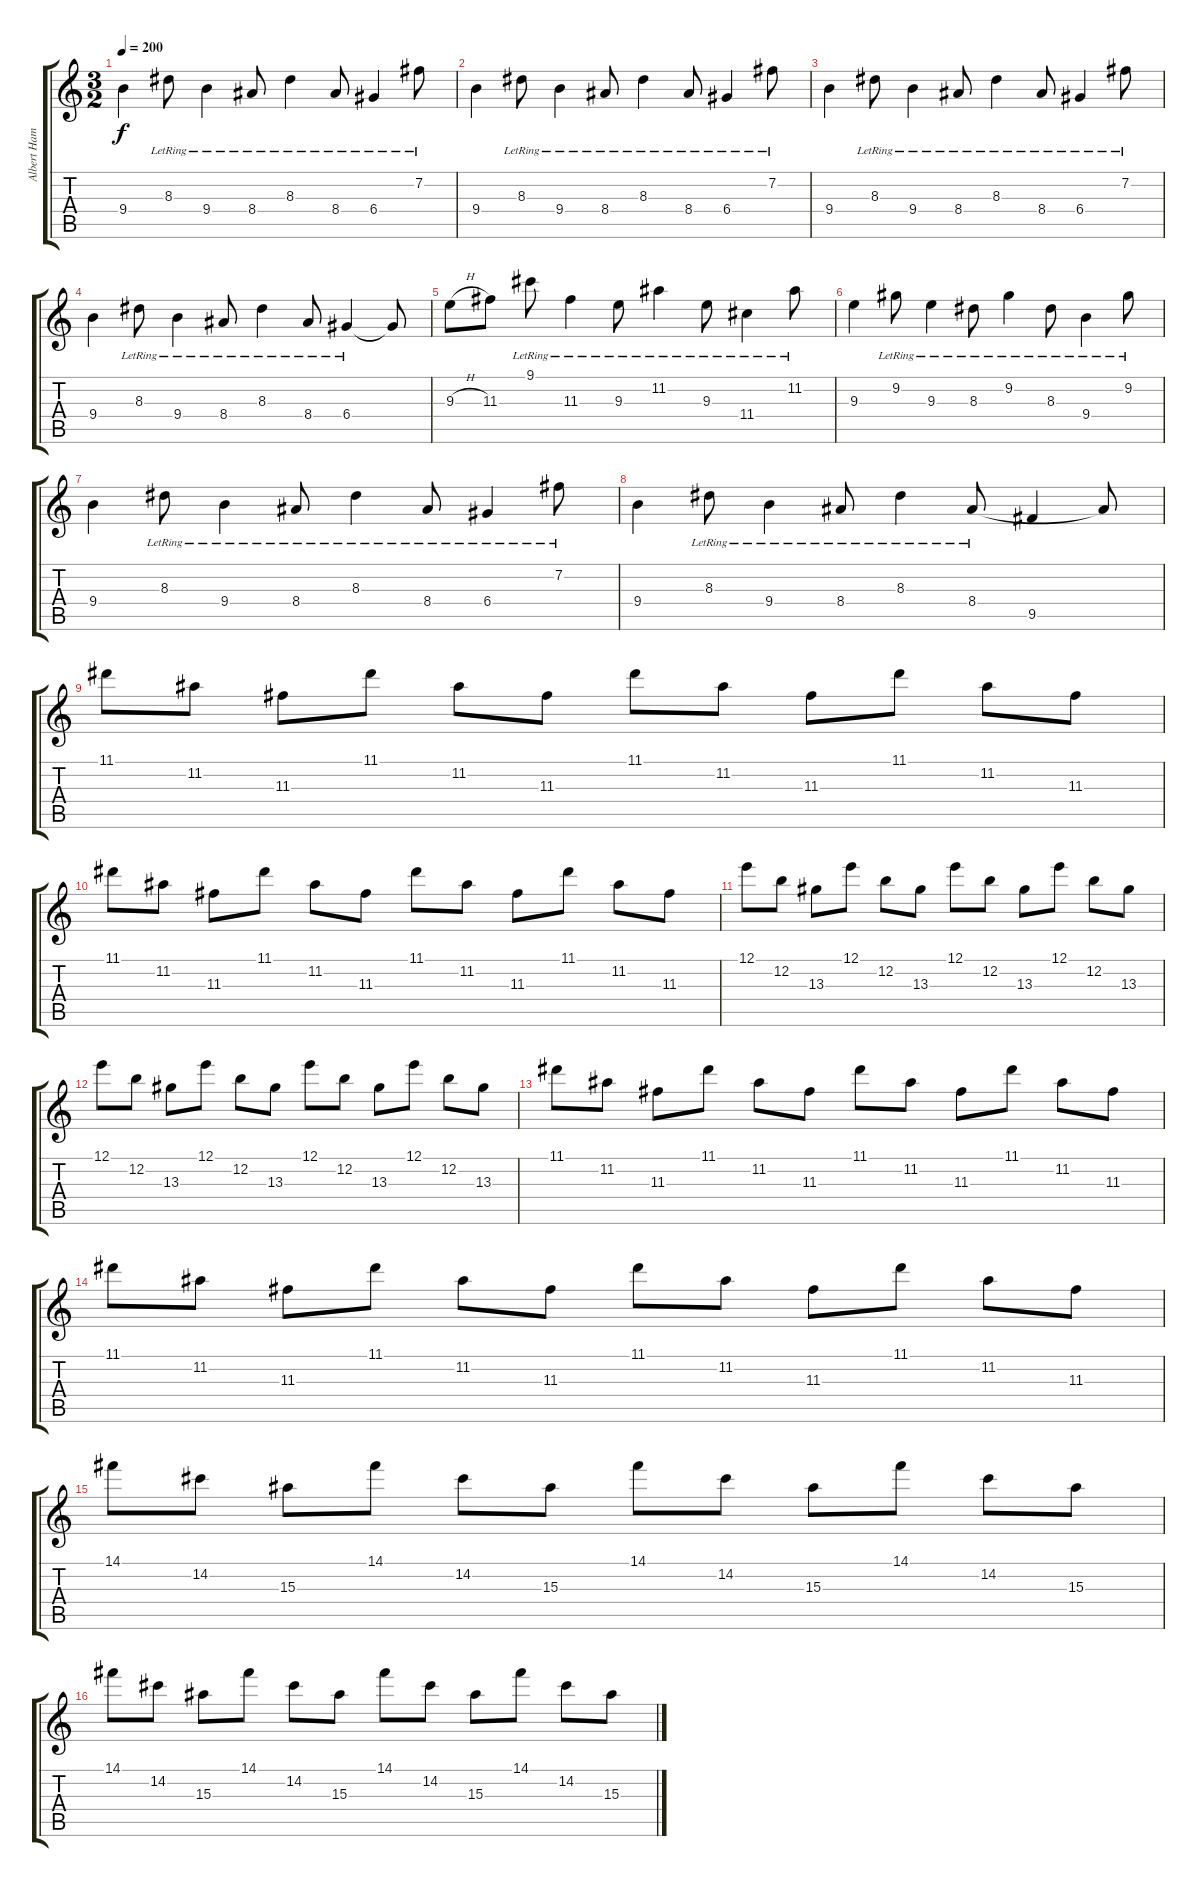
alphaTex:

\track ("Albert Hammond Jr." "Albert Ham") {instrument electricguitarjazz}
\staff {score tabs}
\tuning (E4 B3 G3 D3 A2 E2) {hide}
\ts (3 2)
\tempo 200
\clef g2
\ks c
9.4.4{dy f} 8.3{lr}.8 9.4{lr}.4 8.4{lr}.8 8.3{lr}.4 8.4{lr}.8 6.4{lr}.4 7.2{lr}.8 |
9.4.4 8.3{lr}.8 9.4{lr}.4 8.4{lr}.8 8.3{lr}.4 8.4{lr}.8 6.4{lr}.4 7.2{lr}.8 |
9.4.4 8.3{lr}.8 9.4{lr}.4 8.4{lr}.8 8.3{lr}.4 8.4{lr}.8 6.4{lr}.4 7.2{lr}.8 |
9.4.4 8.3{lr}.8 9.4{lr}.4 8.4{lr}.8 8.3{lr}.4 8.4{lr}.8 6.4{lr}.4 6.4{t}.8 |
9.3{h}.8 11.3.8 9.1{lr}.8 11.3{lr}.4 9.3{lr}.8 11.2{lr}.4 9.3{lr}.8 11.4{lr}.4 11.2{lr}.8 |
9.3.4 9.2{lr}.8 9.3{lr}.4 8.3{lr}.8 9.2{lr}.4 8.3{lr}.8 9.4{lr}.4 9.2{lr}.8 |
9.4.4 8.3{lr}.8 9.4{lr}.4 8.4{lr}.8 8.3{lr}.4 8.4{lr}.8 6.4{lr}.4 7.2{lr}.8 |
9.4.4 8.3{lr}.8 9.4{lr}.4 8.4{lr}.8 8.3{lr}.4 8.4{lr}.8 9.5.4 8.4{t}.8 |
11.1.8 11.2.8 11.3.8 11.1.8 11.2.8 11.3.8 11.1.8 11.2.8 11.3.8 11.1.8 11.2.8 11.3.8 |
11.1.8 11.2.8 11.3.8 11.1.8 11.2.8 11.3.8 11.1.8 11.2.8 11.3.8 11.1.8 11.2.8 11.3.8 |
12.1.8 12.2.8 13.3.8 12.1.8 12.2.8 13.3.8 12.1.8 12.2.8 13.3.8 12.1.8 12.2.8 13.3.8 |
12.1.8 12.2.8 13.3.8 12.1.8 12.2.8 13.3.8 12.1.8 12.2.8 13.3.8 12.1.8 12.2.8 13.3.8 |
11.1.8 11.2.8 11.3.8 11.1.8 11.2.8 11.3.8 11.1.8 11.2.8 11.3.8 11.1.8 11.2.8 11.3.8 |
11.1.8 11.2.8 11.3.8 11.1.8 11.2.8 11.3.8 11.1.8 11.2.8 11.3.8 11.1.8 11.2.8 11.3.8 |
14.1.8 14.2.8 15.3.8 14.1.8 14.2.8 15.3.8 14.1.8 14.2.8 15.3.8 14.1.8 14.2.8 15.3.8 |
14.1.8 14.2.8 15.3.8 14.1.8 14.2.8 15.3.8 14.1.8 14.2.8 15.3.8 14.1.8 14.2.8 15.3.8
